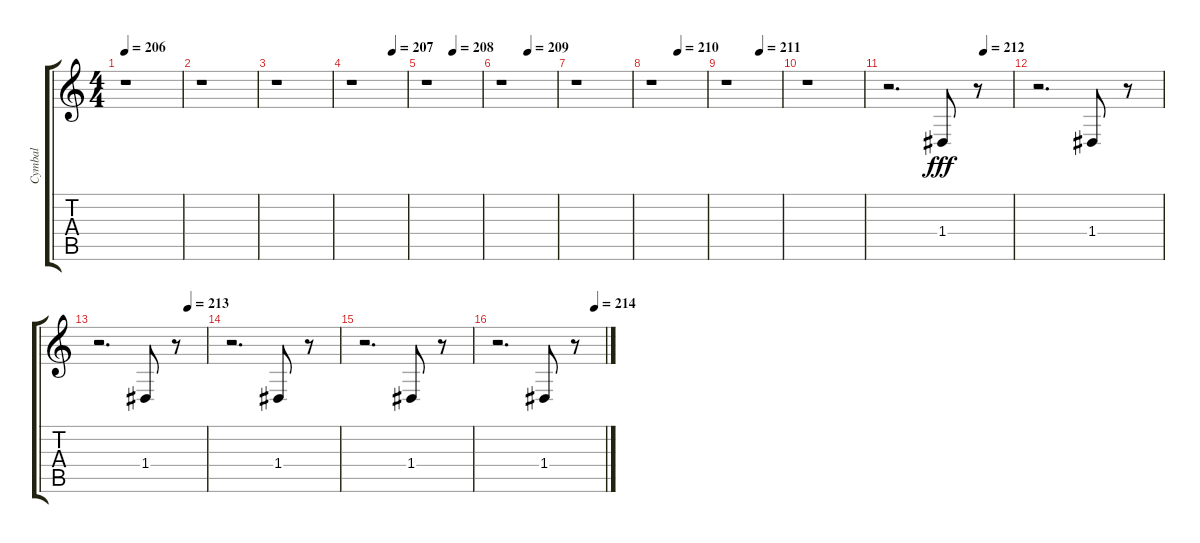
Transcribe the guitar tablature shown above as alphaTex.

\track ("Cymbal" "Cymbal") {instrument violin}
\staff {score tabs}
\tuning (E4 B3 G3 D3 A2 E2) {hide}
\ts (4 4)
\tempo 206
\clef g2
\ks c
r.1{dy f} |
r.1 |
r.1 |
\tempo (207 0.75)
r.1 |
\tempo (208 0.4895833333333333)
r.1 |
\tempo (209 0.4895833333333333)
r.1 |
r.1 |
\tempo (210 0.4895833333333333)
r.1 |
\tempo (211 0.6145833333333334)
r.1 |
r.1 |
\tempo (212 0.7708333333333334)
r.2{d} 1.4.8{dy fff volume 11} r.8 |
r.2{d} 1.4.8 r.8 |
\tempo (213 0.8333333333333334)
r.2{d} 1.4.8 r.8 |
r.2{d} 1.4.8 r.8 |
r.2{d} 1.4.8 r.8 |
\tempo (214 0.90625)
r.2{d} 1.4.8 r.8
